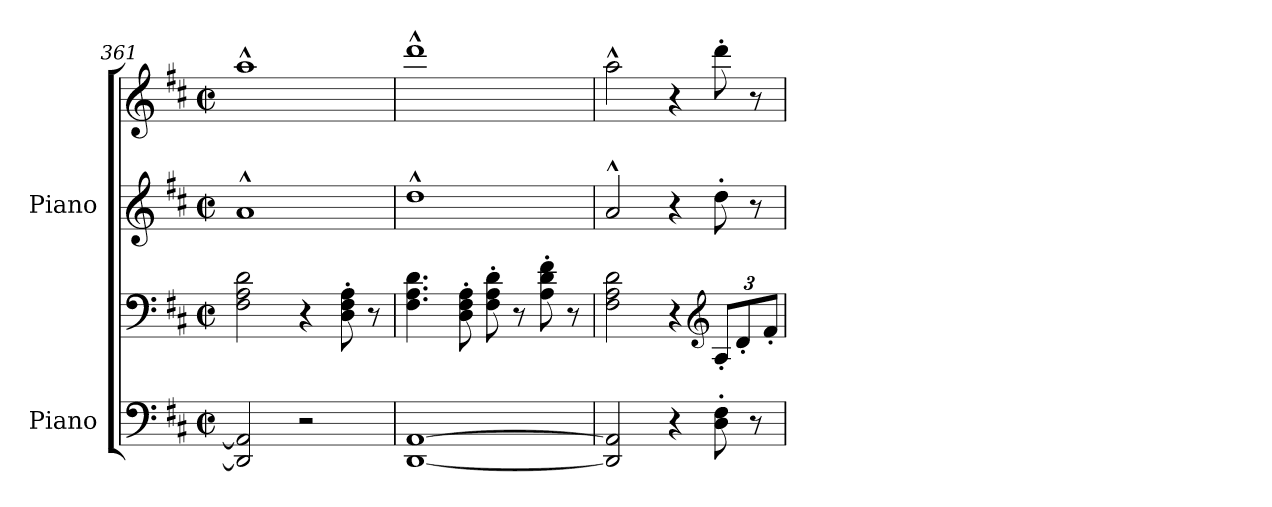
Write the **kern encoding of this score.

**kern	**kern	**kern	**kern
*part2	*part2	*part1	*part1
*staff4	*staff3	*staff2	*staff1
*I"Piano	*	*I"Piano	*
*I'Pno.	*	*I'Pno.	*
*clefF4	*clefF4	*clefG2	*clefG2
*k[f#c#]	*k[f#c#]	*k[f#c#]	*k[f#c#]
*M2/2	*M2/2	*M2/2	*M2/2
*met(c|)	*met(c|)	*met(c|)	*met(c|)
=361	=361	=361	=361
2DD/] 2AA/]	2F#\ 2A\ 2d\	1a^^	1aa^^
2r	4r	.	.
.	8D\' 8F#\' 8A\'	.	.
.	8r	.	.
!!LO:PB:g=z
=362	=362	=362	=362
[1DD [1AA	4.F#\ 4.A\ 4.d\	1dd^^	1ddd^^
.	8D\' 8F#\' 8A\'	.	.
.	8F#\' 8A\' 8d\'	.	.
.	8r	.	.
.	8A\' 8d\' 8f#\'	.	.
.	8r	.	.
=363	=363	=363	=363
2DD/] 2AA/]	2F#\ 2A\ 2d\	2a^^/	2aa^^\
4r	4r	4r	4r
*	*clefG2	*	*
*	*Xbrackettup	*	*
8D\' 8F#\'	12A'/L	8dd'\	8ddd'\
.	12d'/	.	.
8r	.	8r	8r
.	12f#'/J	.	.
=	=	=	=
*-	*-	*-	*-
